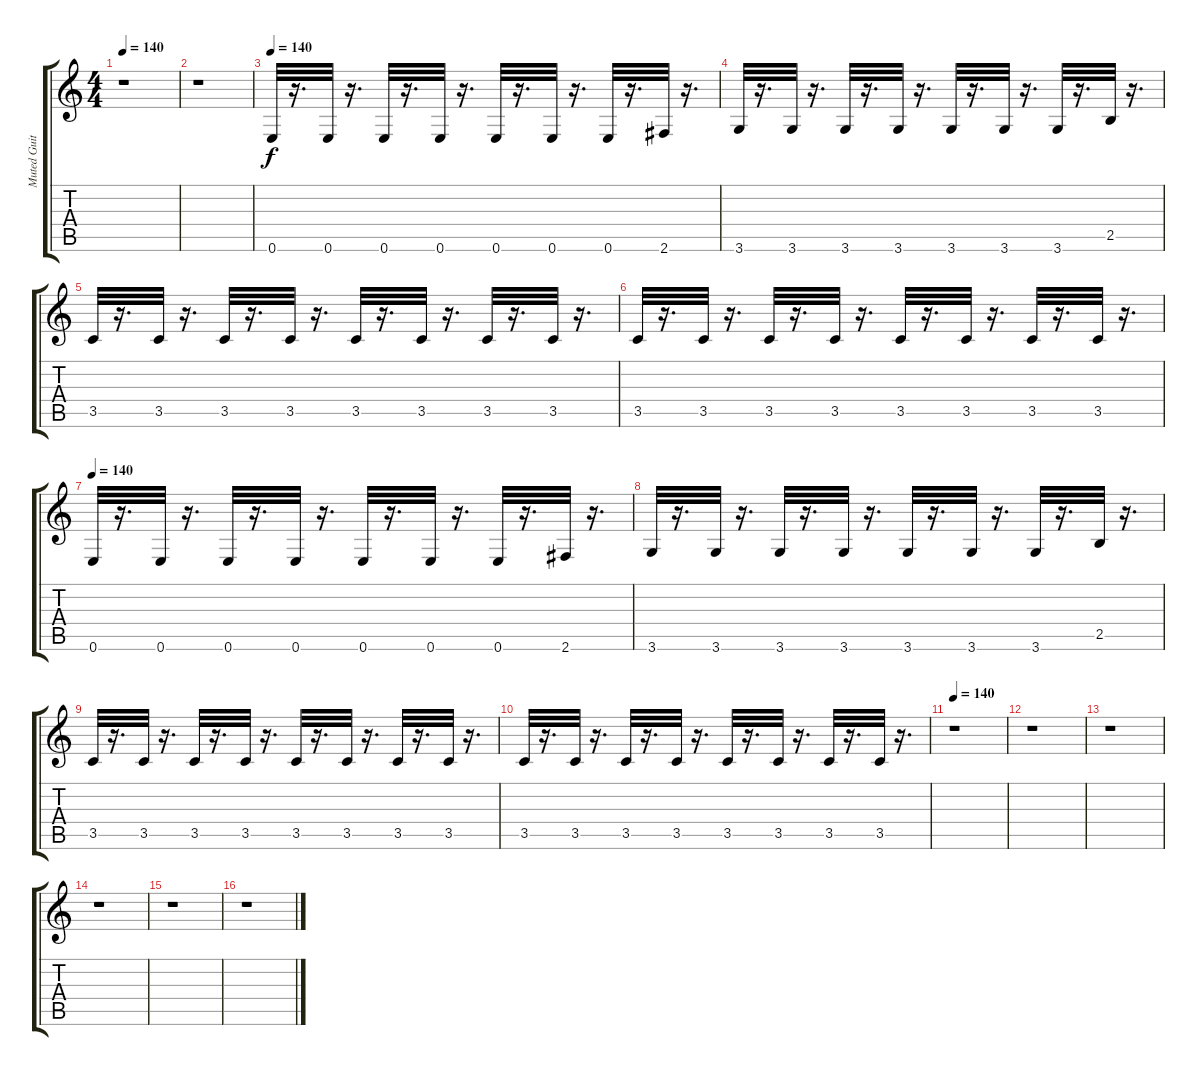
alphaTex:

\track ("Muted Guitar (L)" "Muted Guit") {instrument distortionguitar}
\staff {score tabs}
\tuning (E4 B3 G3 D3 A2 E2) {hide}
\ts (4 4)
\tempo 140
\clef g2
\ks c
r.1{dy f} |
r.1 |
\tempo 140
0.6.32 r.16{d} 0.6.32 r.16{d} 0.6.32 r.16{d} 0.6.32 r.16{d} 0.6.32 r.16{d} 0.6.32 r.16{d} 0.6.32 r.16{d} 2.6.32 r.16{d} |
3.6.32 r.16{d} 3.6.32 r.16{d} 3.6.32 r.16{d} 3.6.32 r.16{d} 3.6.32 r.16{d} 3.6.32 r.16{d} 3.6.32 r.16{d} 2.5.32 r.16{d} |
3.5.32 r.16{d} 3.5.32 r.16{d} 3.5.32 r.16{d} 3.5.32 r.16{d} 3.5.32 r.16{d} 3.5.32 r.16{d} 3.5.32 r.16{d} 3.5.32 r.16{d} |
3.5.32 r.16{d} 3.5.32 r.16{d} 3.5.32 r.16{d} 3.5.32 r.16{d} 3.5.32 r.16{d} 3.5.32 r.16{d} 3.5.32 r.16{d} 3.5.32 r.16{d} |
\tempo 140
0.6.32 r.16{d} 0.6.32 r.16{d} 0.6.32 r.16{d} 0.6.32 r.16{d} 0.6.32 r.16{d} 0.6.32 r.16{d} 0.6.32 r.16{d} 2.6.32 r.16{d} |
3.6.32 r.16{d} 3.6.32 r.16{d} 3.6.32 r.16{d} 3.6.32 r.16{d} 3.6.32 r.16{d} 3.6.32 r.16{d} 3.6.32 r.16{d} 2.5.32 r.16{d} |
3.5.32 r.16{d} 3.5.32 r.16{d} 3.5.32 r.16{d} 3.5.32 r.16{d} 3.5.32 r.16{d} 3.5.32 r.16{d} 3.5.32 r.16{d} 3.5.32 r.16{d} |
3.5.32 r.16{d} 3.5.32 r.16{d} 3.5.32 r.16{d} 3.5.32 r.16{d} 3.5.32 r.16{d} 3.5.32 r.16{d} 3.5.32 r.16{d} 3.5.32 r.16{d} |
\tempo 140
r.1 |
r.1 |
r.1 |
r.1 |
r.1 |
r.1
